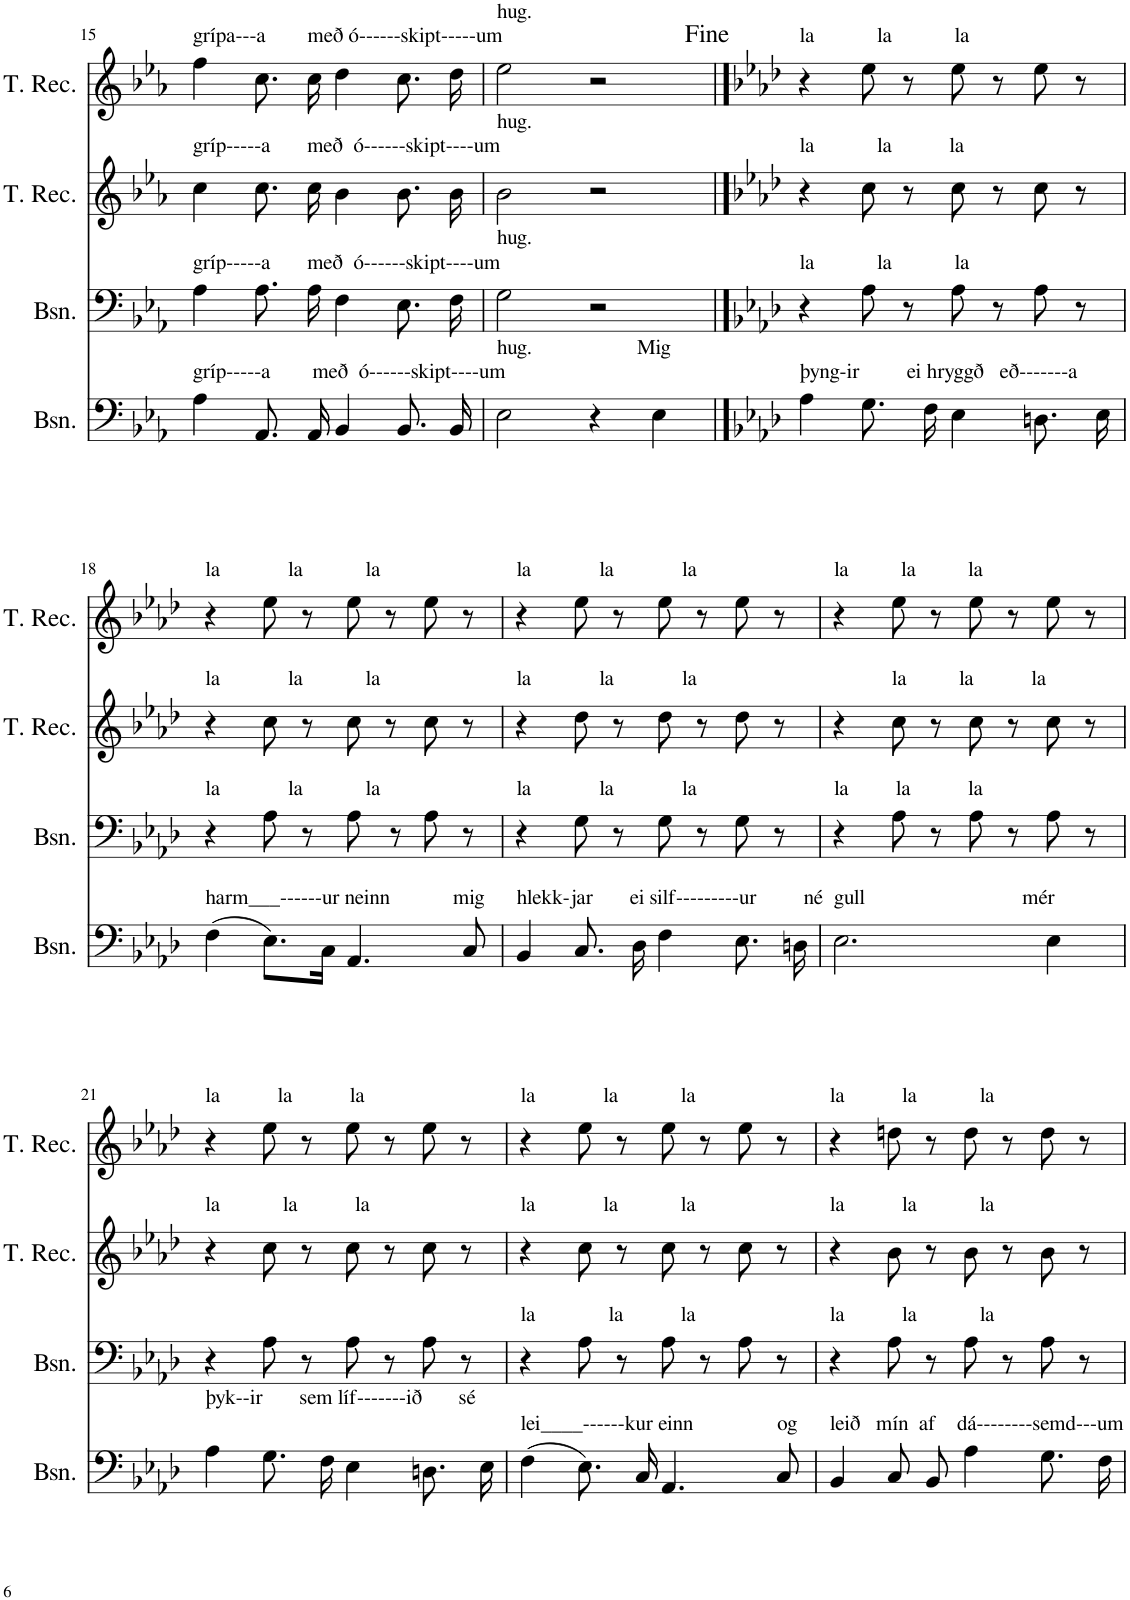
**kern	**kern	**kern	**kern
*part4	*part3	*part2	*part1
*staff4	*staff3	*staff2	*staff1
*I"Bassoon	*I"Bassoon	*I"Tenor Recorder	*I"Tenor Recorder
*I'Bsn.	*I'Bsn.	*I'T. Rec.	*I'T. Rec.
!!LO:PB:g=z
*clefF4	*clefF4	*clefG2	*clefG2
*k[b-e-a-]	*k[b-e-a-]	*k[b-e-a-]	*k[b-e-a-]
*M4/4	*M4/4	*M4/4	*M4/4
=15	=15	=15	=15
!	!	!	!LO:TX:a:t=grípa---a        með ó------skipt-----um
!	!	!LO:TX:a:t=gríp-----a       með  ó------skipt----um	!
!	!LO:TX:a:t=gríp-----a       með  ó------skipt----um	!	!
!LO:TX:a:t=gríp-----a        með  ó------skipt----um	!	!	!
4A-\	4A-\	4cc\	4ff\
8.AA-/	8.A-\L	8.cc\L	8.cc\L
16AA-/	16A-\Jk	16cc\Jk	16cc\Jk
4BB-/	4F\	4b-\	4dd\
8.BB-/	8.E-\L	8.b-\L	8.cc\L
16BB-/	16F\Jk	16b-\Jk	16dd\Jk
=16	=16	=16	=16
!	!	!	!LO:TX:a:t=hug.
!	!	!LO:TX:a:t=hug.	!
!	!LO:TX:a:t=hug.	!	!
!LO:TX:a:t=hug.                    Mig	!	!	!
2E-\	2G\	2b-\	2ee-\
4r	2r	2r	2r
4E-\	.	.	.
==17	==17	==17	==17
*k[b-e-a-d-]	*k[b-e-a-d-]	*k[b-e-a-d-]	*k[b-e-a-d-]
!	!	!	!LO:TX:a:t=la            la            la
!	!	!LO:TX:a:t=la            la           la	!
!	!LO:TX:a:t=la            la            la	!	!
!LO:TX:a:t=þyng-ir         ei hryggð   eð-------a	!	!	!
4A-\	4r	4r	4r
8.G\	8A-\	8cc\	8ee-\
.	8r	8r	8r
16F\	.	.	.
4E-\	8A-\	8cc\	8ee-\
.	8r	8r	8r
8.Dn\	8A-\	8cc\	8ee-\
.	8r	8r	8r
16E-\	.	.	.
!!LO:LB:g=z
=18	=18	=18	=18
!	!	!	!LO:TX:a:t=la             la            la
!	!	!LO:TX:a:t=la             la            la	!
!	!LO:TX:a:t=la             la            la	!	!
!LO:TX:a:t=harm___------ur neinn            mig	!	!	!
(4F\	4r	4r	4r
8.E-\L)	8A-\	8cc\	8ee-\
.	8r	8r	8r
16C\Jk	.	.	.
4.AA-/	8A-\	8cc\	8ee-\
.	8r	8r	8r
.	8A-\	8cc\	8ee-\
8C/	8r	8r	8r
=19	=19	=19	=19
!	!	!	!LO:TX:a:t=la             la             la
!	!	!LO:TX:a:t=la             la             la	!
!	!LO:TX:a:t=la             la             la	!	!
!LO:TX:a:t=hlekk-jar       ei silf---------ur         né	!	!	!
4BB-/	4r	4r	4r
8.C/	8G\	8dd-\	8ee-\
.	8r	8r	8r
16D-\	.	.	.
4F\	8G\	8dd-\	8ee-\
.	8r	8r	8r
8.E-\	8G\	8dd-\	8ee-\
.	8r	8r	8r
16Dn\	.	.	.
=20	=20	=20	=20
!	!	!	!LO:TX:a:t=la          la          la
!	!LO:TX:a:t=la         la           la	!	!
!LO:TX:a:t=gull                              mér	!	!	!
2.E-\	4r	4r	4r
!	!	!LO:TX:a:t=la          la           la	!
.	8A-\	8cc\	8ee-\
.	8r	8r	8r
.	8A-\	8cc\	8ee-\
.	8r	8r	8r
4E-\	8A-\	8cc\	8ee-\
.	8r	8r	8r
!!LO:LB:g=z
=21	=21	=21	=21
!	!	!	!LO:TX:a:t=la           la           la
!	!	!LO:TX:a:t=la            la           la	!
!LO:TX:a:t=þyk--ir       sem líf-------ið       sé	!	!	!
4A-\	4r	4r	4r
8.G\	8A-\	8cc\	8ee-\
.	8r	8r	8r
16F\	.	.	.
4E-\	8A-\	8cc\	8ee-\
.	8r	8r	8r
8.Dn\	8A-\	8cc\	8ee-\
.	8r	8r	8r
16E-\	.	.	.
=22	=22	=22	=22
!	!	!	!LO:TX:a:t=la             la            la
!	!	!LO:TX:a:t=la             la            la	!
!	!LO:TX:a:t=la              la           la	!	!
!LO:TX:a:t=lei____------kur einn                og	!	!	!
(4F\	4r	4r	4r
8.E-\)	8A-\	8cc\	8ee-\
.	8r	8r	8r
16C/	.	.	.
4.AA-/	8A-\	8cc\	8ee-\
.	8r	8r	8r
.	8A-\	8cc\	8ee-\
8C/	8r	8r	8r
=23	=23	=23	=23
!	!	!	!LO:TX:a:t=la           la            la
!	!	!LO:TX:a:t=la           la            la	!
!	!LO:TX:a:t=la           la            la	!	!
!LO:TX:a:t=leið   mín  af    dá--------semd---um	!	!	!
4BB-/	4r	4r	4r
8C/	8A-\	8b-\	8ddn\
8BB-/	8r	8r	8r
4A-\	8A-\	8b-\	8dd\
.	8r	8r	8r
8.G\	8A-\	8b-\	8dd\
.	8r	8r	8r
16F\	.	.	.
=	=	=	=
*-	*-	*-	*-
